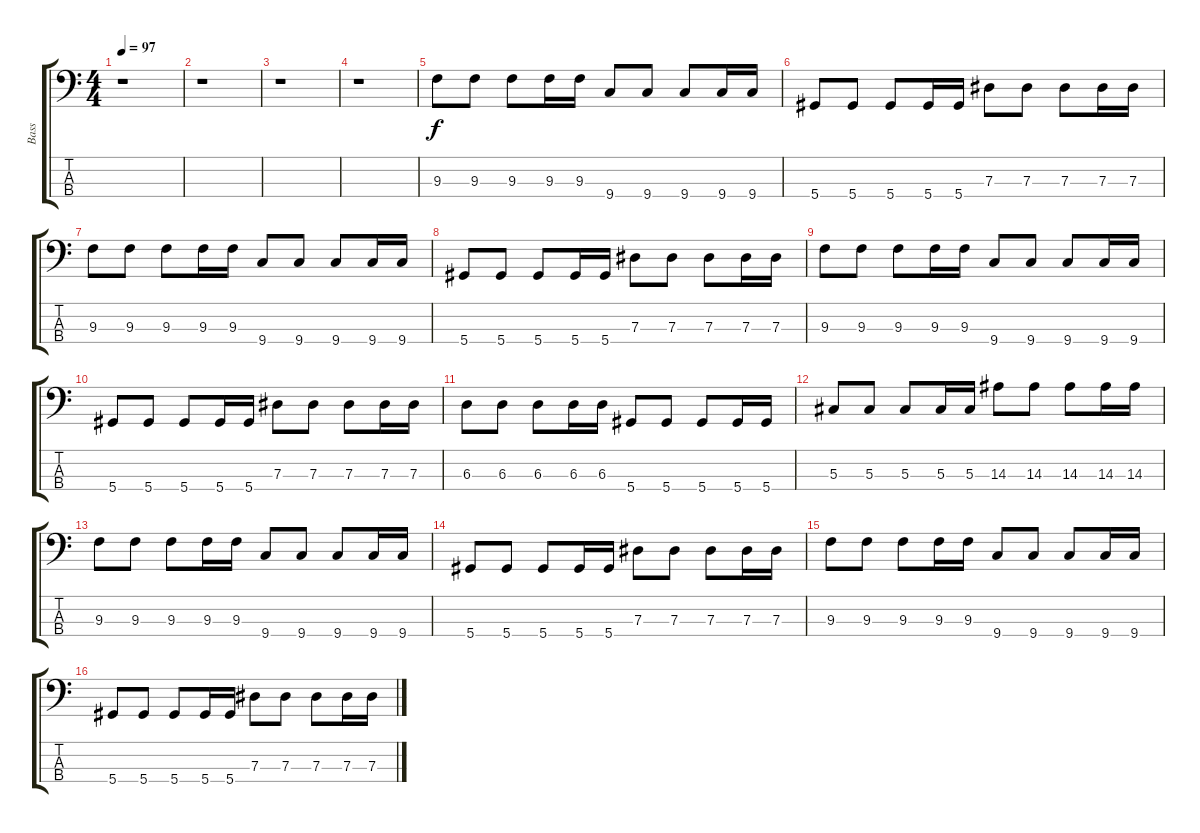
\track ("Bass" "Bass") {instrument electricbassfinger}
\staff {score tabs}
\tuning (Gb2 Db2 Ab1 Eb1) {hide}
\ts (4 4)
\tempo 97
\clef f4
\ks c
r.1{dy f} |
r.1 |
r.1 |
r.1 |
9.3.8 9.3.8 9.3.8 9.3.16 9.3.16 9.4.8 9.4.8 9.4.8 9.4.16 9.4.16 |
5.4.8 5.4.8 5.4.8 5.4.16 5.4.16 7.3.8 7.3.8 7.3.8 7.3.16 7.3.16 |
9.3.8 9.3.8 9.3.8 9.3.16 9.3.16 9.4.8 9.4.8 9.4.8 9.4.16 9.4.16 |
5.4.8 5.4.8 5.4.8 5.4.16 5.4.16 7.3.8 7.3.8 7.3.8 7.3.16 7.3.16 |
9.3.8 9.3.8 9.3.8 9.3.16 9.3.16 9.4.8 9.4.8 9.4.8 9.4.16 9.4.16 |
5.4.8 5.4.8 5.4.8 5.4.16 5.4.16 7.3.8 7.3.8 7.3.8 7.3.16 7.3.16 |
6.3.8 6.3.8 6.3.8 6.3.16 6.3.16 5.4.8 5.4.8 5.4.8 5.4.16 5.4.16 |
5.3.8 5.3.8 5.3.8 5.3.16 5.3.16 14.3.8 14.3.8 14.3.8 14.3.16 14.3.16 |
9.3.8 9.3.8 9.3.8 9.3.16 9.3.16 9.4.8 9.4.8 9.4.8 9.4.16 9.4.16 |
5.4.8 5.4.8 5.4.8 5.4.16 5.4.16 7.3.8 7.3.8 7.3.8 7.3.16 7.3.16 |
9.3.8 9.3.8 9.3.8 9.3.16 9.3.16 9.4.8 9.4.8 9.4.8 9.4.16 9.4.16 |
5.4.8 5.4.8 5.4.8 5.4.16 5.4.16 7.3.8 7.3.8 7.3.8 7.3.16 7.3.16
